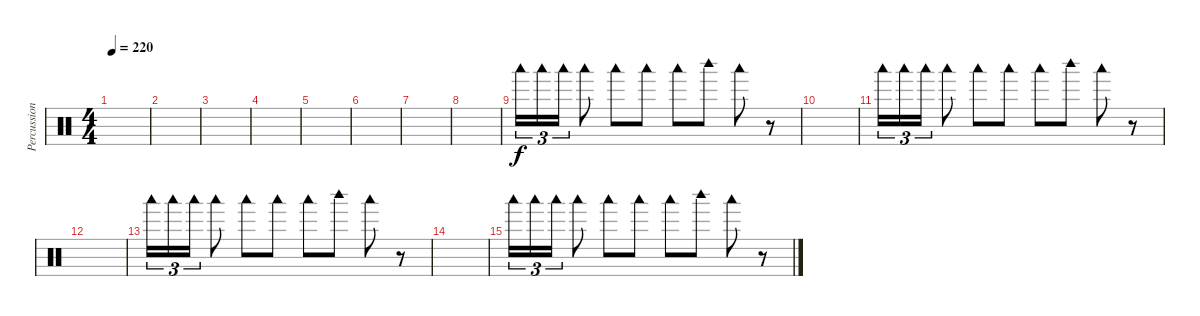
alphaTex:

\track ("Percussion" "Percussion") {instrument percussion}
\staff {score}
\articulation defaults
\ts (4 4)
\tempo 220
\clef neutral
\ks c
|
|
|
|
|
|
|
|
"Woodblock low (hit)".16{tu (3 2)} "Woodblock low (hit)".16{tu (3 2)} "Woodblock low (hit)".16{tu (3 2)} "Woodblock low (hit)".8 "Woodblock low (hit)".8 "Woodblock low (hit)".8 "Woodblock low (hit)".8 "Woodblock high (hit)".8 "Woodblock low (hit)".8 r.8 |
|
"Woodblock low (hit)".16{tu (3 2)} "Woodblock low (hit)".16{tu (3 2)} "Woodblock low (hit)".16{tu (3 2)} "Woodblock low (hit)".8 "Woodblock low (hit)".8 "Woodblock low (hit)".8 "Woodblock low (hit)".8 "Woodblock high (hit)".8 "Woodblock low (hit)".8 r.8 |
|
"Woodblock low (hit)".16{tu (3 2)} "Woodblock low (hit)".16{tu (3 2)} "Woodblock low (hit)".16{tu (3 2)} "Woodblock low (hit)".8 "Woodblock low (hit)".8 "Woodblock low (hit)".8 "Woodblock low (hit)".8 "Woodblock high (hit)".8 "Woodblock low (hit)".8 r.8 |
|
"Woodblock low (hit)".16{tu (3 2)} "Woodblock low (hit)".16{tu (3 2)} "Woodblock low (hit)".16{tu (3 2)} "Woodblock low (hit)".8 "Woodblock low (hit)".8 "Woodblock low (hit)".8 "Woodblock low (hit)".8 "Woodblock high (hit)".8 "Woodblock low (hit)".8 r.8
